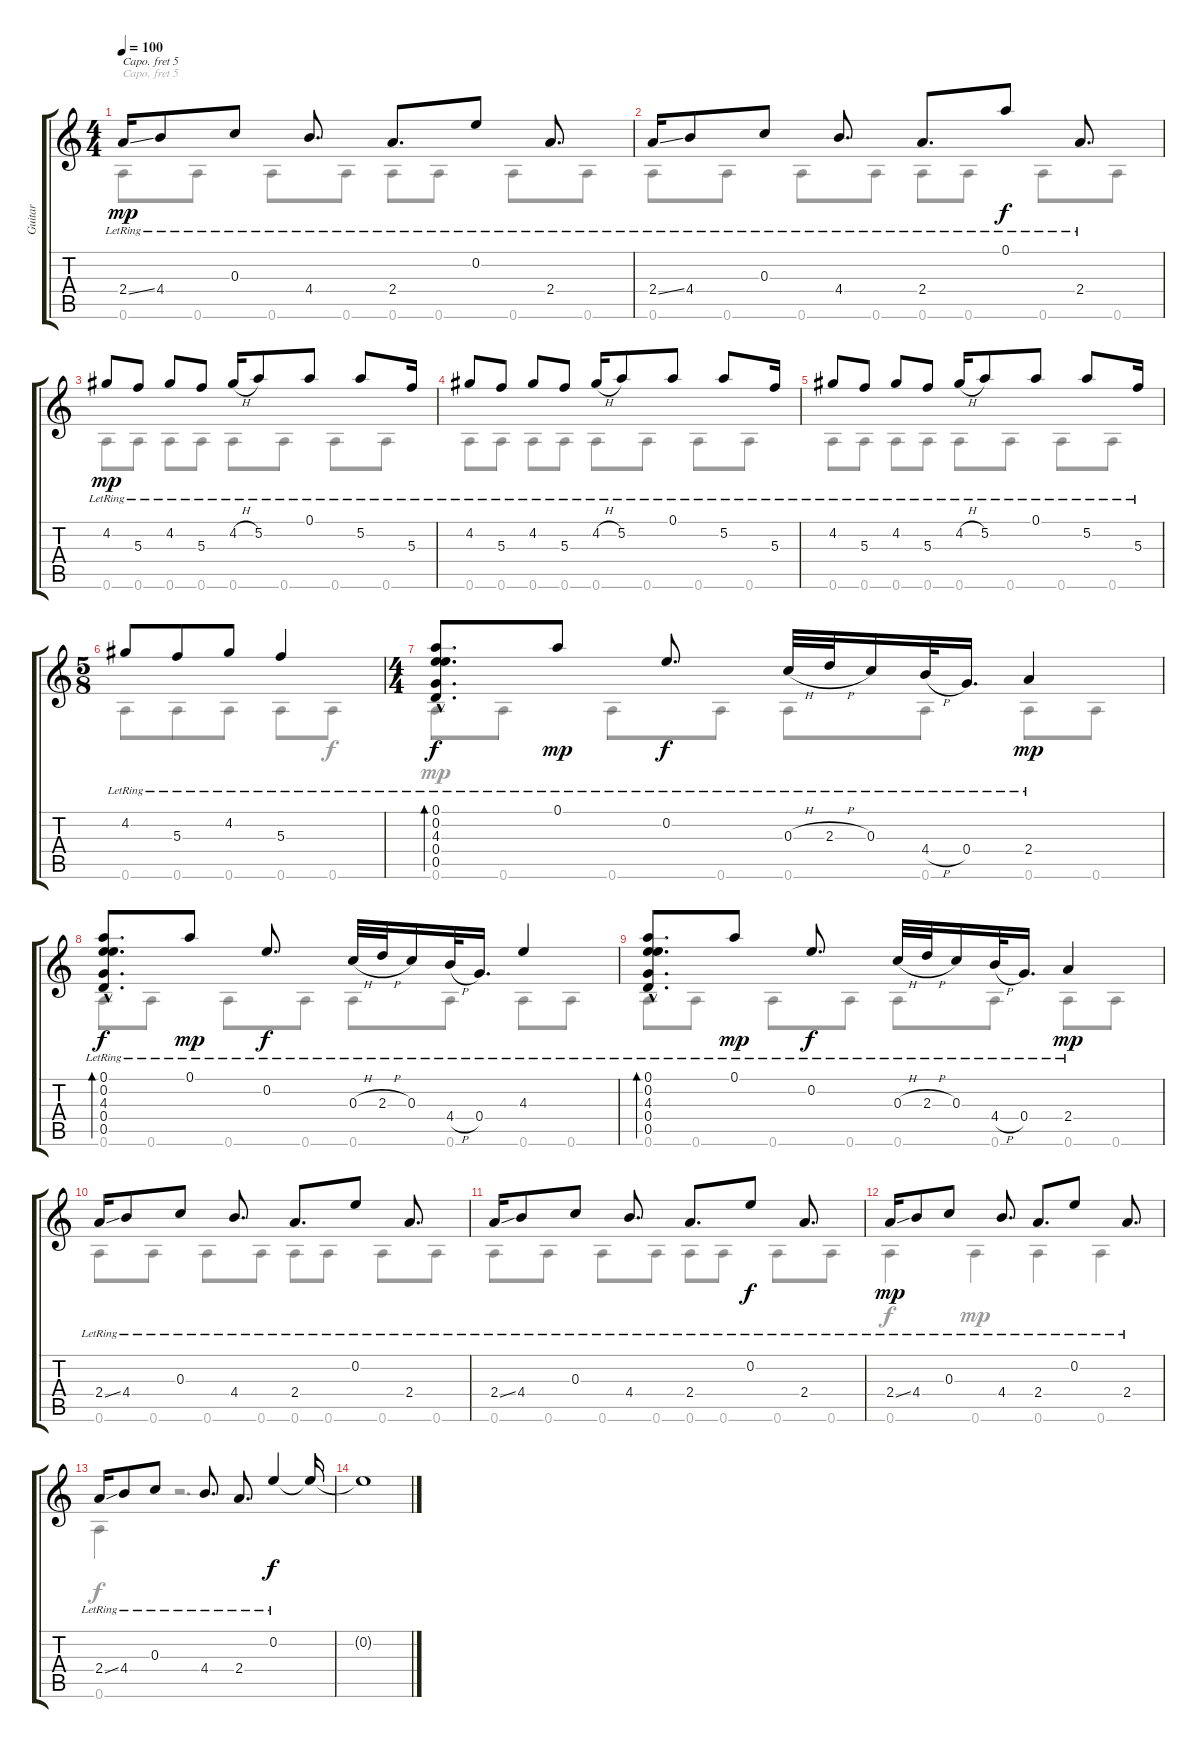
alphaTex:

\track ("Guitar" "Guitar") {instrument acousticguitarsteel}
\staff {score tabs}
\capo 5
\tuning (E4 B3 G3 D3 A2 E2) {hide}
\voice
\ts (4 4)
\tempo 100
\clef g2
\ks c
2.4{ss lr}.16{dy mp} 4.4{lr}.8 0.3{lr}.8 4.4{lr}.8{d} 2.4{lr}.8{d} 0.2{lr}.8 2.4{lr}.8{d} |
2.4{ss lr}.16 4.4{lr}.8 0.3{lr}.8 4.4{lr}.8{d} 2.4{lr}.8{d} 0.1{lr}.8{dy f} 2.4{lr}.8{d} |
4.2{lr}.8{dy mp} 5.3{lr}.8 4.2{lr}.8 5.3{lr}.8 4.2{h lr}.16 5.2{lr}.8 0.1{lr}.8 5.2{lr}.8 5.3{lr}.16 |
4.2{lr}.8 5.3{lr}.8 4.2{lr}.8 5.3{lr}.8 4.2{h lr}.16 5.2{lr}.8 0.1{lr}.8 5.2{lr}.8 5.3{lr}.16 |
4.2{lr}.8 5.3{lr}.8 4.2{lr}.8 5.3{lr}.8 4.2{h lr}.16 5.2{lr}.8 0.1{lr}.8 5.2{lr}.8 5.3{lr}.16 |
\ts (5 8)
4.2{lr}.8 5.3{lr}.8 4.2{lr}.8 5.3{lr}.4 |
\ts (4 4)
(0.1{hac lr} 0.2{hac lr} 4.3{hac lr} 0.4{hac lr} 0.5{hac lr}).8{d bd 120 dy f} 0.1{lr}.8{dy mp} 0.2{lr}.8{d dy f} 0.3{h lr}.32 2.3{h lr}.32 0.3{lr}.16 4.4{h lr}.32 0.4{lr}.16{d} 2.4{lr}.4{dy mp} |
(0.1{hac lr} 0.2{hac lr} 4.3{hac lr} 0.4{hac lr} 0.5{hac lr}).8{d bd 120 dy f} 0.1{lr}.8{dy mp} 0.2{lr}.8{d dy f} 0.3{h lr}.32 2.3{h lr}.32 0.3{lr}.16 4.4{h lr}.32 0.4{lr}.16{d} 4.3{lr}.4 |
(0.1{hac lr} 0.2{hac lr} 4.3{hac lr} 0.4{hac lr} 0.5{hac lr}).8{d bd 120} 0.1{lr}.8{dy mp} 0.2{lr}.8{d dy f} 0.3{h lr}.32 2.3{h lr}.32 0.3{lr}.16 4.4{h lr}.32 0.4{lr}.16{d} 2.4{lr}.4{dy mp} |
2.4{ss lr}.16 4.4{lr}.8 0.3{lr}.8 4.4{lr}.8{d} 2.4{lr}.8{d} 0.2{lr}.8 2.4{lr}.8{d} |
2.4{ss lr}.16 4.4{lr}.8 0.3{lr}.8 4.4{lr}.8{d} 2.4{lr}.8{d} 0.2{lr}.8{dy f} 2.4{lr}.8{d} |
2.4{ss lr}.16{dy mp} 4.4{lr}.8 0.3{lr}.8 4.4{lr}.8{d} 2.4{lr}.8{d} 0.2{lr}.8 2.4{lr}.8{d} |
2.4{ss lr}.16 4.4{lr}.8 0.3{lr}.8 4.4{lr}.8{d} 2.4{lr}.8{d} 0.2{lr}.4{dy f} 0.2{t}.16 |
0.2{t}.1
\voice
\clef g2
\ottava regular
\simile none
\ks c
0.6.8{dy mp} 0.6.8 0.6.8 0.6.8 0.6.8 0.6.8 0.6.8 0.6.8 |
0.6.8 0.6.8 0.6.8 0.6.8 0.6.8 0.6.8 0.6.8 0.6.8 |
0.6.8 0.6.8 0.6.8 0.6.8 0.6.8 0.6.8 0.6.8 0.6.8 |
0.6.8 0.6.8 0.6.8 0.6.8 0.6.8 0.6.8 0.6.8 0.6.8 |
0.6.8 0.6.8 0.6.8 0.6.8 0.6.8 0.6.8 0.6.8 0.6.8 |
0.6.8 0.6.8 0.6.8 0.6.8 0.6.8{dy f} |
0.6.8{dy mp} 0.6.8 0.6.8 0.6.8 0.6.8 0.6.8 0.6.8 0.6.8 |
0.6.8 0.6.8 0.6.8 0.6.8 0.6.8 0.6.8 0.6.8 0.6.8 |
0.6.8 0.6.8 0.6.8 0.6.8 0.6.8 0.6.8 0.6.8 0.6.8 |
0.6.8 0.6.8 0.6.8 0.6.8 0.6.8 0.6.8 0.6.8 0.6.8 |
0.6.8 0.6.8 0.6.8 0.6.8 0.6.8 0.6.8 0.6.8 0.6.8 |
0.6.4{dy f} 0.6.4{dy mp} 0.6.4 0.6.4 |
0.6.4{dy f} r.2{d} |
